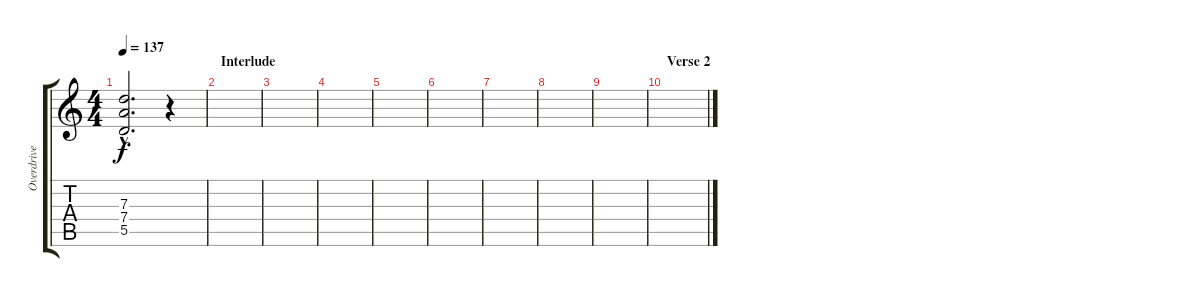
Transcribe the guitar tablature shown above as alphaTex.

\track ("Overdrive Guitar" "Overdrive ") {instrument overdrivenguitar}
\staff {score tabs}
\tuning (E4 B3 G3 D3 A2 E2) {hide}
\ts (4 4)
\tempo 137
\clef g2
\ks c
(7.3{hac t} 7.4{hac t} 5.5{hac t}).2{d dy f} r.4 |
\section ("" "Interlude")
|
|
|
|
|
|
|
|
\section ("" "Verse 2")
